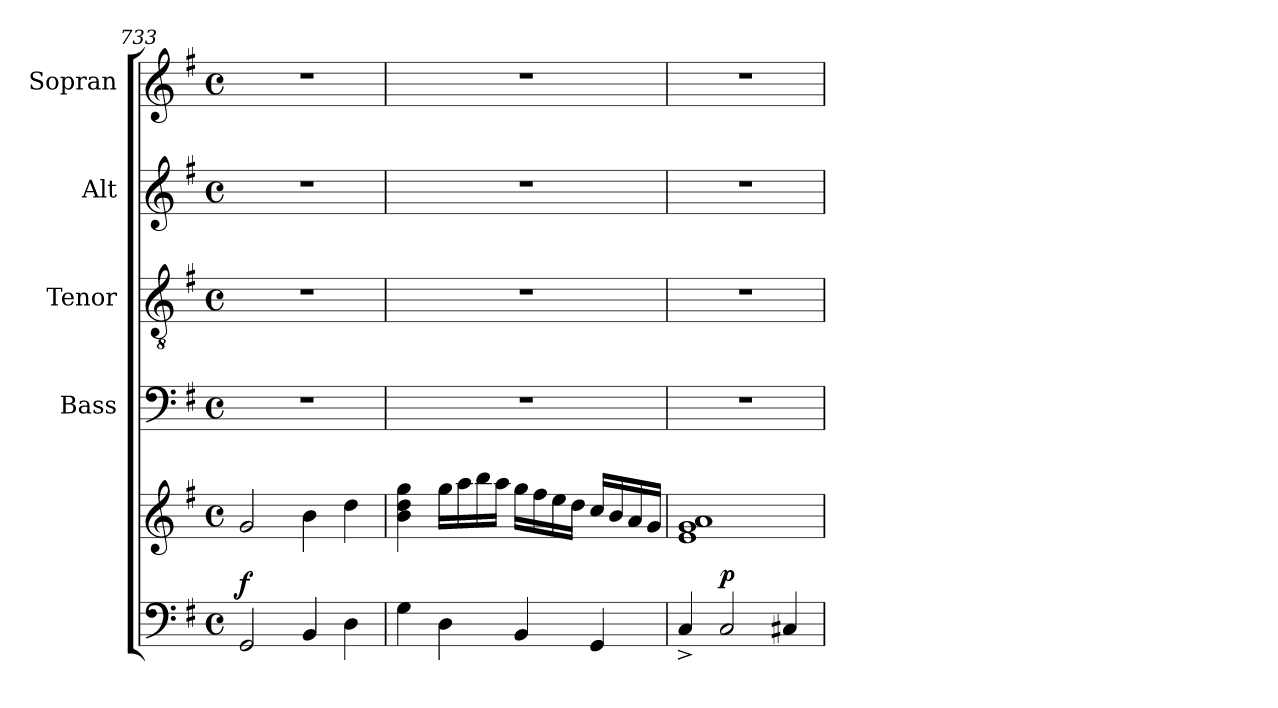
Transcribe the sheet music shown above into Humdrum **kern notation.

**kern	**kern	**dynam	**kern	**kern	**kern	**kern
*part5	*part5	*part5	*part4	*part3	*part2	*part1
*staff6	*staff5	*staff5/6	*staff4	*staff3	*staff2	*staff1
*	*	*	*I"Bass	*I"Tenor	*I"Alt	*I"Sopran
*	*	*	*I'B.	*I'T.	*I'A.	*I'S.
*clefF4	*clefG2	*	*clefF4	*clefGv2	*clefG2	*clefG2
*k[f#]	*k[f#]	*	*k[f#]	*k[f#]	*k[f#]	*k[f#]
*G:	*G:	*	*G:	*G:	*G:	*G:
*M4/4	*M4/4	*	*M4/4	*M4/4	*M4/4	*M4/4
*met(c)	*met(c)	*	*met(c)	*met(c)	*met(c)	*met(c)
=733	=733	=733	=733	=733	=733	=733
!	!	!LO:DY:a=2	!	!	!	!
2GG/	2g/	f	1r	1r	1r	1r
4BB/	4b\	.	.	.	.	.
4D\	4dd\	.	.	.	.	.
=734	=734	=734	=734	=734	=734	=734
4G\	4b\ 4dd\ 4gg\	.	1r	1r	1r	1r
4D\	16gg\LL	.	.	.	.	.
.	16aa\	.	.	.	.	.
.	16bb\	.	.	.	.	.
.	16aa\JJ	.	.	.	.	.
4BB/	16gg\LL	.	.	.	.	.
.	16ff#\	.	.	.	.	.
.	16ee\	.	.	.	.	.
.	16dd\JJ	.	.	.	.	.
4GG/	16cc/LL	.	.	.	.	.
.	16b/	.	.	.	.	.
.	16a/	.	.	.	.	.
.	16g/JJ	.	.	.	.	.
=735	=735	=735	=735	=735	=735	=735
4C^</	1e 1g 1a	.	1r	1r	1r	1r
!	!	!LO:DY:a=2	!	!	!	!
2C/	.	p	.	.	.	.
4C#X/	.	.	.	.	.	.
=	=	=	=	=	=	=
*-	*-	*-	*-	*-	*-	*-
